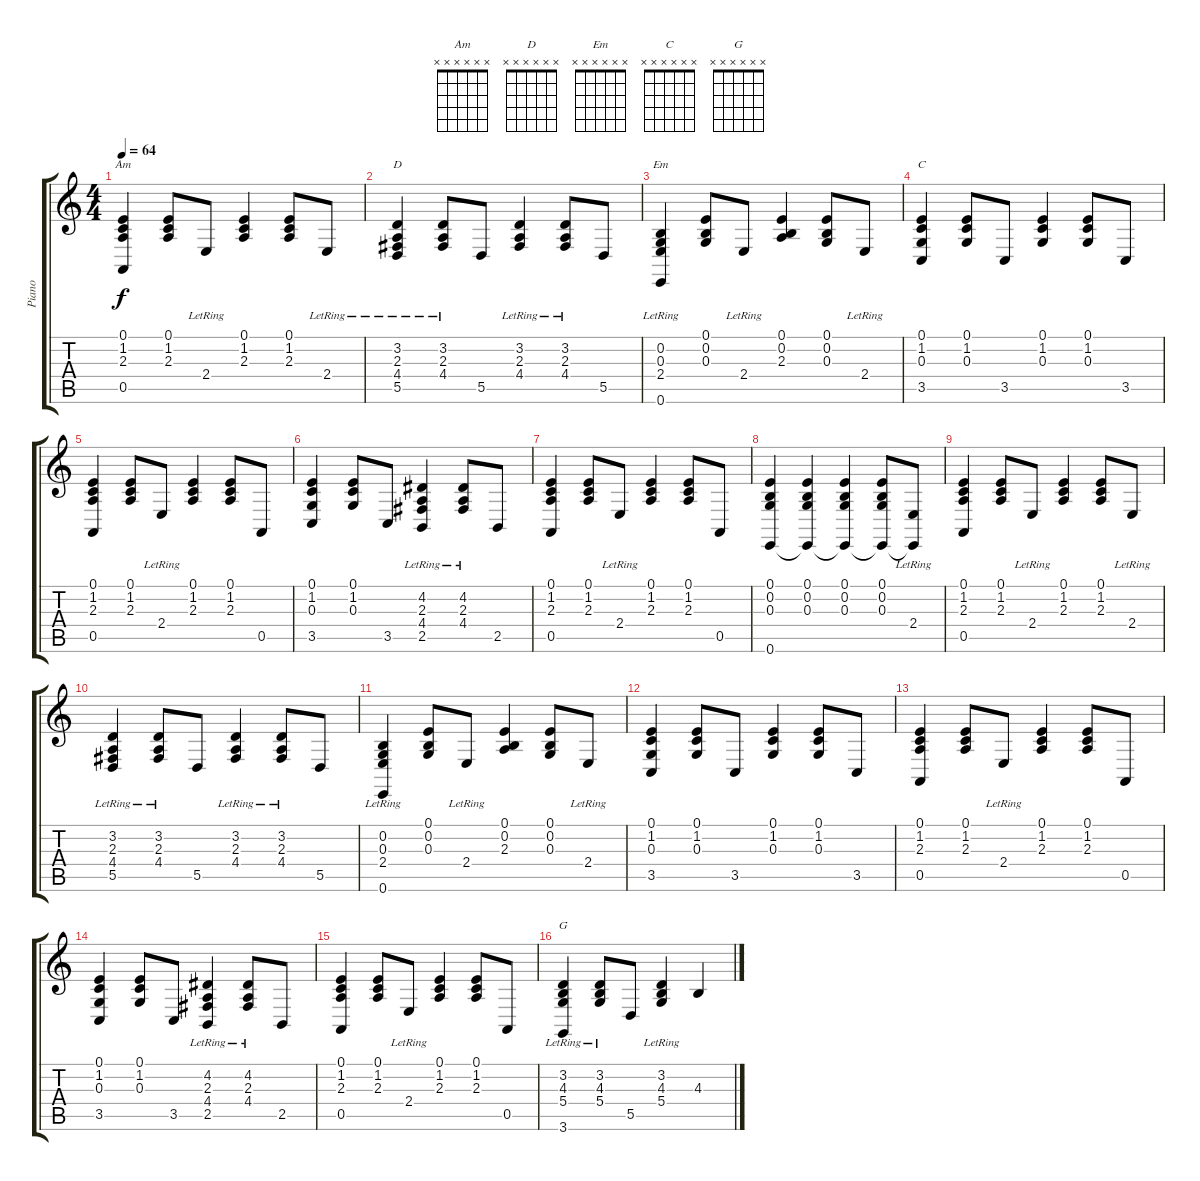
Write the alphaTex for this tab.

\track ("Piano" "Piano") {instrument acousticgrandpiano}
\staff {score tabs}
\tuning (E4 B3 G3 D3 A2 E2) {hide}
\chord ("Am" x x x x x x) {firstfret 0}
\chord ("D" x x x x x x) {firstfret 0}
\chord ("Em" x x x x x x) {firstfret 0}
\chord ("C" x x x x x x) {firstfret 0}
\chord ("G" x x x x x x) {firstfret 0}
\ts (4 4)
\tempo 64
\clef g2
\ks c
(0.1 1.2 2.3 0.5).4{ch "Am" dy f} (0.1 1.2 2.3).8 2.4{lr}.8 (0.1 1.2 2.3).4 (0.1 1.2 2.3).8 2.4{lr}.8 |
(3.2 2.3 4.4{lr} 5.5).4{ch "D"} (3.2 2.3 4.4{lr}).8 5.5.8 (3.2 2.3 4.4{lr}).4 (3.2 2.3 4.4{lr}).8 5.5.8 |
(0.2 0.3 2.4{lr} 0.6).4{ch "Em"} (0.1 0.2 0.3).8 2.4{lr}.8 (0.1 0.2 2.3).4 (0.1 0.2 0.3).8 2.4{lr}.8 |
(0.1 1.2 0.3 3.5).4{ch "C"} (0.1 1.2 0.3).8 3.5.8 (0.1 1.2 0.3).4 (0.1 1.2 0.3).8 3.5.8 |
(0.1 1.2 2.3 0.5).4 (0.1 1.2 2.3).8 2.4{lr}.8 (0.1 1.2 2.3).4 (0.1 1.2 2.3).8 0.5.8 |
(0.1 1.2 0.3 3.5).4 (0.1 1.2 0.3).8 3.5.8 (4.2 2.3 4.4{lr} 2.5).4 (4.2 2.3 4.4{lr}).8 2.5.8 |
(0.1 1.2 2.3 0.5).4 (0.1 1.2 2.3).8 2.4{lr}.8 (0.1 1.2 2.3).4 (0.1 1.2 2.3).8 0.5.8 |
(0.1 0.2 0.3 0.6).4 (0.1 0.2 0.3 0.6{t}).4 (0.1 0.2 0.3 0.6{t}).4 (0.1 0.2 0.3 0.6{t}).8 (2.4{lr} 0.6{t}).8 |
(0.1 1.2 2.3 0.5).4 (0.1 1.2 2.3).8 2.4{lr}.8 (0.1 1.2 2.3).4 (0.1 1.2 2.3).8 2.4{lr}.8 |
(3.2 2.3 4.4{lr} 5.5).4 (3.2 2.3 4.4{lr}).8 5.5.8 (3.2 2.3 4.4{lr}).4 (3.2 2.3 4.4{lr}).8 5.5.8 |
(0.2 0.3 2.4{lr} 0.6).4 (0.1 0.2 0.3).8 2.4{lr}.8 (0.1 0.2 2.3).4 (0.1 0.2 0.3).8 2.4{lr}.8 |
(0.1 1.2 0.3 3.5).4 (0.1 1.2 0.3).8 3.5.8 (0.1 1.2 0.3).4 (0.1 1.2 0.3).8 3.5.8 |
(0.1 1.2 2.3 0.5).4 (0.1 1.2 2.3).8 2.4{lr}.8 (0.1 1.2 2.3).4 (0.1 1.2 2.3).8 0.5.8 |
(0.1 1.2 0.3 3.5).4 (0.1 1.2 0.3).8 3.5.8 (4.2 2.3 4.4{lr} 2.5).4 (4.2 2.3 4.4{lr}).8 2.5.8 |
(0.1 1.2 2.3 0.5).4 (0.1 1.2 2.3).8 2.4{lr}.8 (0.1 1.2 2.3).4 (0.1 1.2 2.3).8 0.5.8 |
(3.2 4.3 5.4{lr} 3.6).4{ch "G"} (3.2 4.3 5.4{lr}).8 5.5.8 (3.2 4.3 5.4{lr}).4 4.3.4
